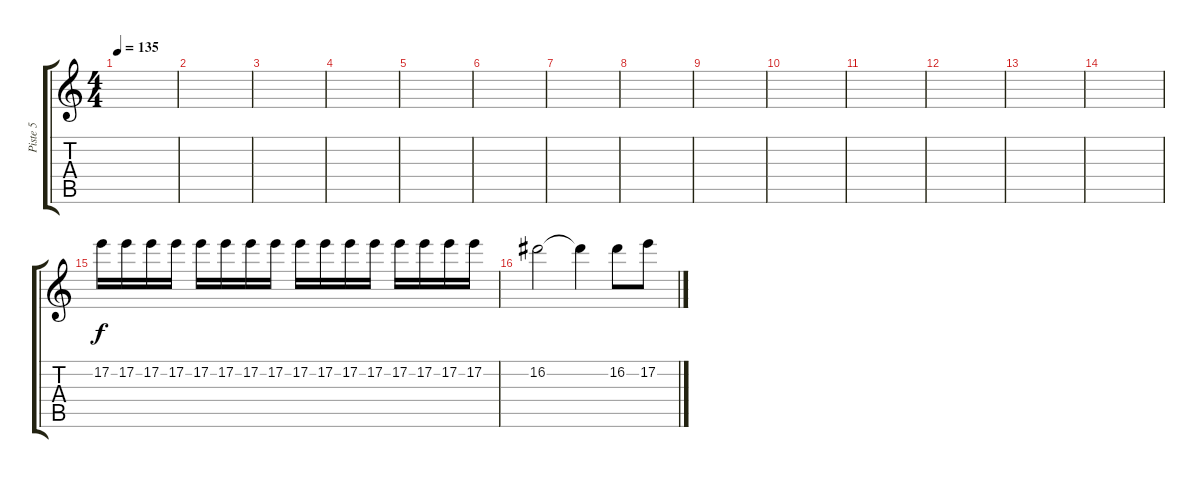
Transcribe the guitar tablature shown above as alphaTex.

\track ("Piste 5" "Piste 5") {instrument distortionguitar}
\staff {score tabs}
\tuning (E4 B3 G3 D3 A2 E2) {hide}
\ts (4 4)
\tempo 135
\clef g2
\ks c
|
|
|
|
|
|
|
|
|
|
|
|
|
|
17.2.16 17.2.16 17.2.16 17.2.16 17.2.16 17.2.16 17.2.16 17.2.16 17.2.16 17.2.16 17.2.16 17.2.16 17.2.16 17.2.16 17.2.16 17.2.16 |
16.2.2 16.2{t}.4 16.2.8 17.2.8
